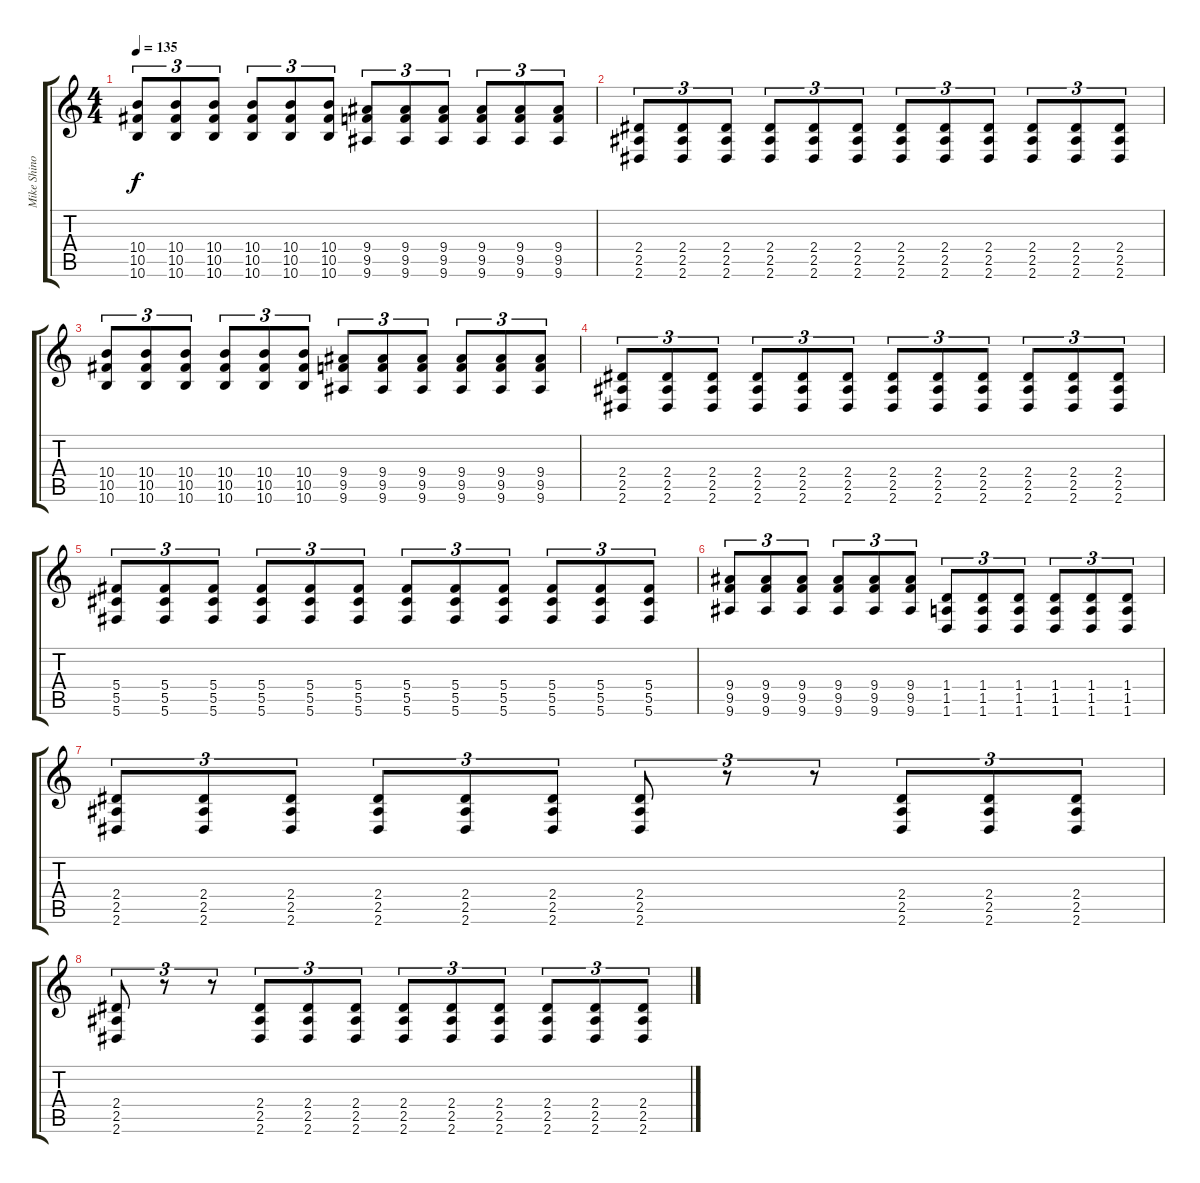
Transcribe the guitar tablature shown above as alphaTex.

\track ("Mike Shinoda [Gtr.1]" "Mike Shino") {instrument overdrivenguitar}
\staff {score tabs}
\tuning (Eb4 Bb3 Gb3 Db3 Ab2 Db2) {hide}
\ts (4 4)
\tempo 135
\clef g2
\ks c
(10.4 10.5 10.6).8{tu (3 2) dy f} (10.4 10.5 10.6).8{tu (3 2)} (10.4 10.5 10.6).8{tu (3 2)} (10.4 10.5 10.6).8{tu (3 2)} (10.4 10.5 10.6).8{tu (3 2)} (10.4 10.5 10.6).8{tu (3 2)} (9.4 9.5 9.6).8{tu (3 2)} (9.4 9.5 9.6).8{tu (3 2)} (9.4 9.5 9.6).8{tu (3 2)} (9.4 9.5 9.6).8{tu (3 2)} (9.4 9.5 9.6).8{tu (3 2)} (9.4 9.5 9.6).8{tu (3 2)} |
(2.4 2.5 2.6).8{tu (3 2)} (2.4 2.5 2.6).8{tu (3 2)} (2.4 2.5 2.6).8{tu (3 2)} (2.4 2.5 2.6).8{tu (3 2)} (2.4 2.5 2.6).8{tu (3 2)} (2.4 2.5 2.6).8{tu (3 2)} (2.4 2.5 2.6).8{tu (3 2)} (2.4 2.5 2.6).8{tu (3 2)} (2.4 2.5 2.6).8{tu (3 2)} (2.4 2.5 2.6).8{tu (3 2)} (2.4 2.5 2.6).8{tu (3 2)} (2.4 2.5 2.6).8{tu (3 2)} |
(10.4 10.5 10.6).8{tu (3 2)} (10.4 10.5 10.6).8{tu (3 2)} (10.4 10.5 10.6).8{tu (3 2)} (10.4 10.5 10.6).8{tu (3 2)} (10.4 10.5 10.6).8{tu (3 2)} (10.4 10.5 10.6).8{tu (3 2)} (9.4 9.5 9.6).8{tu (3 2)} (9.4 9.5 9.6).8{tu (3 2)} (9.4 9.5 9.6).8{tu (3 2)} (9.4 9.5 9.6).8{tu (3 2)} (9.4 9.5 9.6).8{tu (3 2)} (9.4 9.5 9.6).8{tu (3 2)} |
(2.4 2.5 2.6).8{tu (3 2)} (2.4 2.5 2.6).8{tu (3 2)} (2.4 2.5 2.6).8{tu (3 2)} (2.4 2.5 2.6).8{tu (3 2)} (2.4 2.5 2.6).8{tu (3 2)} (2.4 2.5 2.6).8{tu (3 2)} (2.4 2.5 2.6).8{tu (3 2)} (2.4 2.5 2.6).8{tu (3 2)} (2.4 2.5 2.6).8{tu (3 2)} (2.4 2.5 2.6).8{tu (3 2)} (2.4 2.5 2.6).8{tu (3 2)} (2.4 2.5 2.6).8{tu (3 2)} |
(5.4 5.5 5.6).8{tu (3 2)} (5.4 5.5 5.6).8{tu (3 2)} (5.4 5.5 5.6).8{tu (3 2)} (5.4 5.5 5.6).8{tu (3 2)} (5.4 5.5 5.6).8{tu (3 2)} (5.4 5.5 5.6).8{tu (3 2)} (5.4 5.5 5.6).8{tu (3 2)} (5.4 5.5 5.6).8{tu (3 2)} (5.4 5.5 5.6).8{tu (3 2)} (5.4 5.5 5.6).8{tu (3 2)} (5.4 5.5 5.6).8{tu (3 2)} (5.4 5.5 5.6).8{tu (3 2)} |
(9.4 9.5 9.6).8{tu (3 2)} (9.4 9.5 9.6).8{tu (3 2)} (9.4 9.5 9.6).8{tu (3 2)} (9.4 9.5 9.6).8{tu (3 2)} (9.4 9.5 9.6).8{tu (3 2)} (9.4 9.5 9.6).8{tu (3 2)} (1.4 1.5 1.6).8{tu (3 2)} (1.4 1.5 1.6).8{tu (3 2)} (1.4 1.5 1.6).8{tu (3 2)} (1.4 1.5 1.6).8{tu (3 2)} (1.4 1.5 1.6).8{tu (3 2)} (1.4 1.5 1.6).8{tu (3 2)} |
(2.4 2.5 2.6).8{tu (3 2)} (2.4 2.5 2.6).8{tu (3 2)} (2.4 2.5 2.6).8{tu (3 2)} (2.4 2.5 2.6).8{tu (3 2)} (2.4 2.5 2.6).8{tu (3 2)} (2.4 2.5 2.6).8{tu (3 2)} (2.4 2.5 2.6).8{tu (3 2)} r.8{tu (3 2)} r.8{tu (3 2)} (2.4 2.5 2.6).8{tu (3 2)} (2.4 2.5 2.6).8{tu (3 2)} (2.4 2.5 2.6).8{tu (3 2)} |
(2.4 2.5 2.6).8{tu (3 2)} r.8{tu (3 2)} r.8{tu (3 2)} (2.4 2.5 2.6).8{tu (3 2)} (2.4 2.5 2.6).8{tu (3 2)} (2.4 2.5 2.6).8{tu (3 2)} (2.4 2.5 2.6).8{tu (3 2)} (2.4 2.5 2.6).8{tu (3 2)} (2.4 2.5 2.6).8{tu (3 2)} (2.4 2.5 2.6).8{tu (3 2)} (2.4 2.5 2.6).8{tu (3 2)} (2.4 2.5 2.6).8{tu (3 2)}
